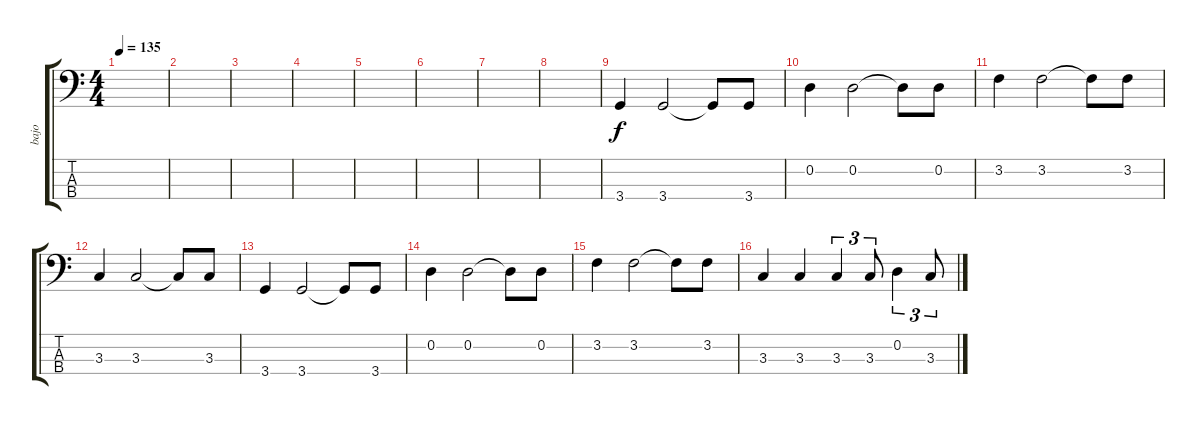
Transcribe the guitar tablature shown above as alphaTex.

\track ("bajo" "bajo") {instrument electricbassfinger}
\staff {score tabs}
\tuning (G2 D2 A1 E1) {hide}
\ts (4 4)
\tempo 135
\clef f4
\ks c
|
|
|
|
|
|
|
|
3.4.4 3.4.2 3.4{t}.8 3.4.8 |
0.2.4 0.2.2 0.2{t}.8 0.2.8 |
3.2.4 3.2.2 3.2{t}.8 3.2.8 |
3.3.4 3.3.2 3.3{t}.8 3.3.8 |
3.4.4 3.4.2 3.4{t}.8 3.4.8 |
0.2.4 0.2.2 0.2{t}.8 0.2.8 |
3.2.4 3.2.2 3.2{t}.8 3.2.8 |
3.3.4 3.3.4 3.3.4{tu (3 2)} 3.3.8{tu (3 2)} 0.2.4{tu (3 2)} 3.3.8{tu (3 2)}
